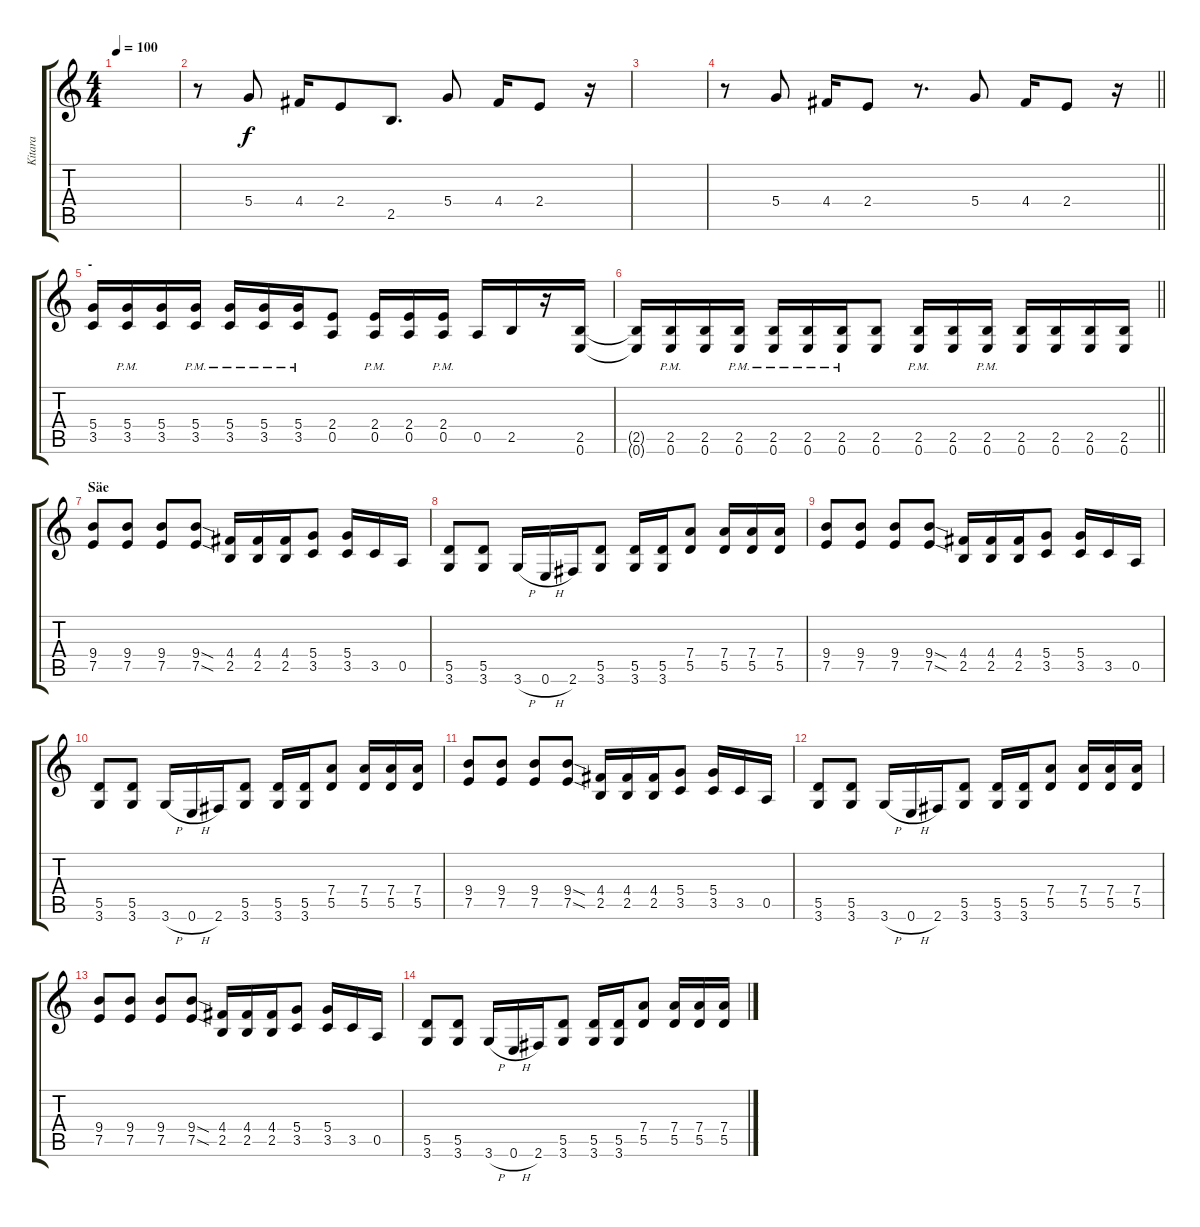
\track ("Kitara" "Kitara") {instrument overdrivenguitar}
\staff {score tabs}
\tuning (E4 B3 G3 D3 A2 E2) {hide}
\ts (4 4)
\tempo 100
\clef g2
\ks c
|
r.8 5.4.8 4.4.16 2.4.8 2.5.8{d} 5.4.8 4.4.16 2.4.8 r.16 |
|
\barLineRight lightlight
r.8 5.4.8 4.4.16 2.4.8 r.8{d} 5.4.8 4.4.16 2.4.8 r.16 |
\section ("" "-")
(5.4 3.5).16 (5.4{pm} 3.5{pm}).16 (5.4 3.5).16 (5.4{pm} 3.5{pm}).16 (5.4{pm} 3.5{pm}).16 (5.4{pm} 3.5{pm}).16 (5.4{pm} 3.5{pm}).16 (2.4 0.5).8 (2.4{pm} 0.5{pm}).16 (2.4 0.5).16 (2.4{pm} 0.5{pm}).16 0.5.16 2.5.16 r.16 (2.5 0.6).16 |
\barLineRight lightlight
(2.5{t} 0.6{t}).16 (2.5{pm} 0.6{pm}).16 (2.5 0.6).16 (2.5{pm} 0.6{pm}).16 (2.5{pm} 0.6{pm}).16 (2.5{pm} 0.6{pm}).16 (2.5{pm} 0.6{pm}).16 (2.5 0.6).8 (2.5{pm} 0.6{pm}).16 (2.5 0.6).16 (2.5{pm} 0.6{pm}).16 (2.5 0.6).16 (2.5 0.6).16 (2.5 0.6).16 (2.5 0.6).16 |
\section ("" "Säe")
(9.4 7.5).8 (9.4 7.5).8 (9.4 7.5).8 (9.4{sod} 7.5{sod}).8 (4.4 2.5).16 (4.4 2.5).16 (4.4 2.5).16 (5.4 3.5).8 (5.4 3.5).16 3.5.16 0.5.16 |
(5.5 3.6).8 (5.5 3.6).8 3.6{h}.16 0.6{h}.16 2.6.16 (5.5 3.6).8 (5.5 3.6).16 (5.5 3.6).16 (7.4 5.5).8 (7.4 5.5).16 (7.4 5.5).16 (7.4 5.5).16 |
(9.4 7.5).8 (9.4 7.5).8 (9.4 7.5).8 (9.4{sod} 7.5{sod}).8 (4.4 2.5).16 (4.4 2.5).16 (4.4 2.5).16 (5.4 3.5).8 (5.4 3.5).16 3.5.16 0.5.16 |
(5.5 3.6).8 (5.5 3.6).8 3.6{h}.16 0.6{h}.16 2.6.16 (5.5 3.6).8 (5.5 3.6).16 (5.5 3.6).16 (7.4 5.5).8 (7.4 5.5).16 (7.4 5.5).16 (7.4 5.5).16 |
(9.4 7.5).8 (9.4 7.5).8 (9.4 7.5).8 (9.4{sod} 7.5{sod}).8 (4.4 2.5).16 (4.4 2.5).16 (4.4 2.5).16 (5.4 3.5).8 (5.4 3.5).16 3.5.16 0.5.16 |
(5.5 3.6).8 (5.5 3.6).8 3.6{h}.16 0.6{h}.16 2.6.16 (5.5 3.6).8 (5.5 3.6).16 (5.5 3.6).16 (7.4 5.5).8 (7.4 5.5).16 (7.4 5.5).16 (7.4 5.5).16 |
(9.4 7.5).8 (9.4 7.5).8 (9.4 7.5).8 (9.4{sod} 7.5{sod}).8 (4.4 2.5).16 (4.4 2.5).16 (4.4 2.5).16 (5.4 3.5).8 (5.4 3.5).16 3.5.16 0.5.16 |
(5.5 3.6).8 (5.5 3.6).8 3.6{h}.16 0.6{h}.16 2.6.16 (5.5 3.6).8 (5.5 3.6).16 (5.5 3.6).16 (7.4 5.5).8 (7.4 5.5).16 (7.4 5.5).16 (7.4 5.5).16
